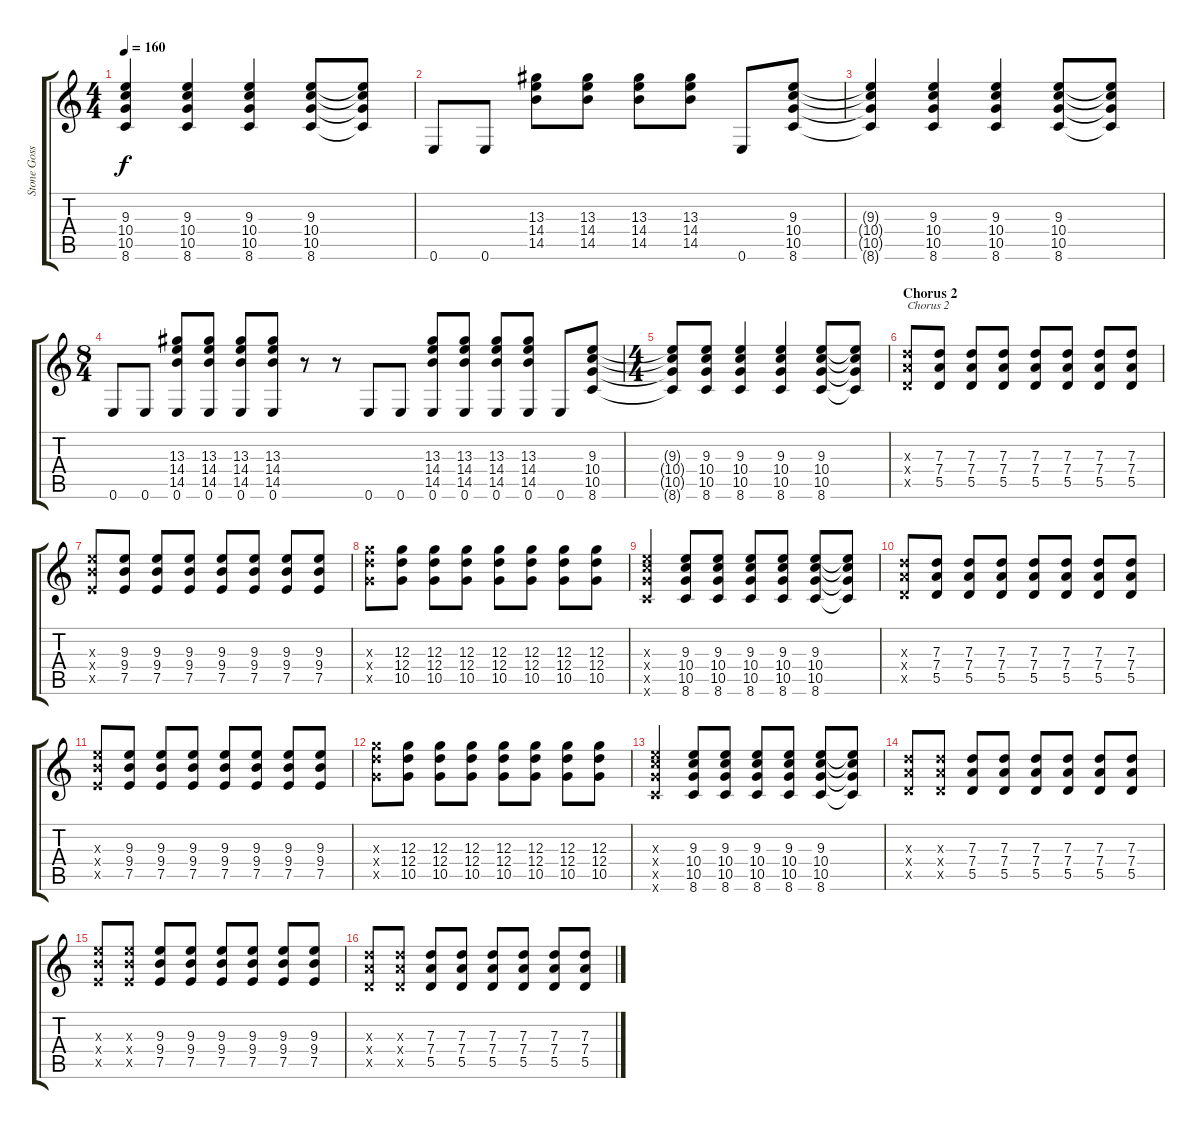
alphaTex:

\track ("Stone Gossard" "Stone Goss") {instrument distortionguitar}
\staff {score tabs}
\tuning (E4 B3 G3 D3 A2 E2) {hide}
\ts (4 4)
\tempo 160
\clef g2
\ks c
(9.3{t} 10.4{t} 10.5{t} 8.6{t}).4{dy f} (9.3 10.4 10.5 8.6).4 (9.3 10.4 10.5 8.6).4 (9.3 10.4 10.5 8.6).8 (9.3{t} 10.4{t} 10.5{t} 8.6{t}).8 |
0.6.8 0.6.8 (13.3 14.4 14.5).8 (13.3 14.4 14.5).8 (13.3 14.4 14.5).8 (13.3 14.4 14.5).8 0.6.8 (9.3 10.4 10.5 8.6).8 |
(9.3{t} 10.4{t} 10.5{t} 8.6{t}).4 (9.3 10.4 10.5 8.6).4 (9.3 10.4 10.5 8.6).4 (9.3 10.4 10.5 8.6).8 (9.3{t} 10.4{t} 10.5{t} 8.6{t}).8 |
\ts (8 4)
0.6.8 0.6.8 (13.3 14.4 14.5 0.6).8 (13.3 14.4 14.5 0.6).8 (13.3 14.4 14.5 0.6).8 (13.3 14.4 14.5 0.6).8 r.8 r.8 0.6.8 0.6.8 (13.3 14.4 14.5 0.6).8 (13.3 14.4 14.5 0.6).8 (13.3 14.4 14.5 0.6).8 (13.3 14.4 14.5 0.6).8 0.6.8 (9.3 10.4 10.5 8.6).8 |
\ts (4 4)
(9.3{t} 10.4{t} 10.5{t} 8.6{t}).8 (9.3 10.4 10.5 8.6).8 (9.3 10.4 10.5 8.6).4 (9.3 10.4 10.5 8.6).4 (9.3 10.4 10.5 8.6).8 (9.3{t} 10.4{t} 10.5{t} 8.6{t}).8 |
\section ("" "Chorus 2")
(7.3{x} 7.4{x} 5.5{x}).8{txt "Chorus 2"} (7.3 7.4 5.5).8 (7.3 7.4 5.5).8 (7.3 7.4 5.5).8 (7.3 7.4 5.5).8 (7.3 7.4 5.5).8 (7.3 7.4 5.5).8 (7.3 7.4 5.5).8 |
(9.3{x} 9.4{x} 7.5{x}).8 (9.3 9.4 7.5).8 (9.3 9.4 7.5).8 (9.3 9.4 7.5).8 (9.3 9.4 7.5).8 (9.3 9.4 7.5).8 (9.3 9.4 7.5).8 (9.3 9.4 7.5).8 |
(12.3{x} 12.4{x} 10.5{x}).8 (12.3 12.4 10.5).8 (12.3 12.4 10.5).8 (12.3 12.4 10.5).8 (12.3 12.4 10.5).8 (12.3 12.4 10.5).8 (12.3 12.4 10.5).8 (12.3 12.4 10.5).8 |
(9.3{x} 10.4{x} 10.5{x} 8.6{x}).4 (9.3 10.4 10.5 8.6).8 (9.3 10.4 10.5 8.6).8 (9.3 10.4 10.5 8.6).8 (9.3 10.4 10.5 8.6).8 (9.3 10.4 10.5 8.6).8 (9.3{t} 10.4{t} 10.5{t} 8.6{t}).8 |
(7.3{x} 7.4{x} 5.5{x}).8 (7.3 7.4 5.5).8 (7.3 7.4 5.5).8 (7.3 7.4 5.5).8 (7.3 7.4 5.5).8 (7.3 7.4 5.5).8 (7.3 7.4 5.5).8 (7.3 7.4 5.5).8 |
(9.3{x} 9.4{x} 7.5{x}).8 (9.3 9.4 7.5).8 (9.3 9.4 7.5).8 (9.3 9.4 7.5).8 (9.3 9.4 7.5).8 (9.3 9.4 7.5).8 (9.3 9.4 7.5).8 (9.3 9.4 7.5).8 |
(12.3{x} 12.4{x} 10.5{x}).8 (12.3 12.4 10.5).8 (12.3 12.4 10.5).8 (12.3 12.4 10.5).8 (12.3 12.4 10.5).8 (12.3 12.4 10.5).8 (12.3 12.4 10.5).8 (12.3 12.4 10.5).8 |
(9.3{x} 10.4{x} 10.5{x} 8.6{x}).4 (9.3 10.4 10.5 8.6).8 (9.3 10.4 10.5 8.6).8 (9.3 10.4 10.5 8.6).8 (9.3 10.4 10.5 8.6).8 (9.3 10.4 10.5 8.6).8 (9.3{t} 10.4{t} 10.5{t} 8.6{t}).8 |
(7.3{x} 7.4{x} 5.5{x}).8 (7.3{x} 7.4{x} 5.5{x}).8 (7.3 7.4 5.5).8 (7.3 7.4 5.5).8 (7.3 7.4 5.5).8 (7.3 7.4 5.5).8 (7.3 7.4 5.5).8 (7.3 7.4 5.5).8 |
(9.3{x} 9.4{x} 7.5{x}).8 (9.3{x} 9.4{x} 7.5{x}).8 (9.3 9.4 7.5).8 (9.3 9.4 7.5).8 (9.3 9.4 7.5).8 (9.3 9.4 7.5).8 (9.3 9.4 7.5).8 (9.3 9.4 7.5).8 |
(7.3{x} 7.4{x} 5.5{x}).8 (7.3{x} 7.4{x} 5.5{x}).8 (7.3 7.4 5.5).8 (7.3 7.4 5.5).8 (7.3 7.4 5.5).8 (7.3 7.4 5.5).8 (7.3 7.4 5.5).8 (7.3 7.4 5.5).8
